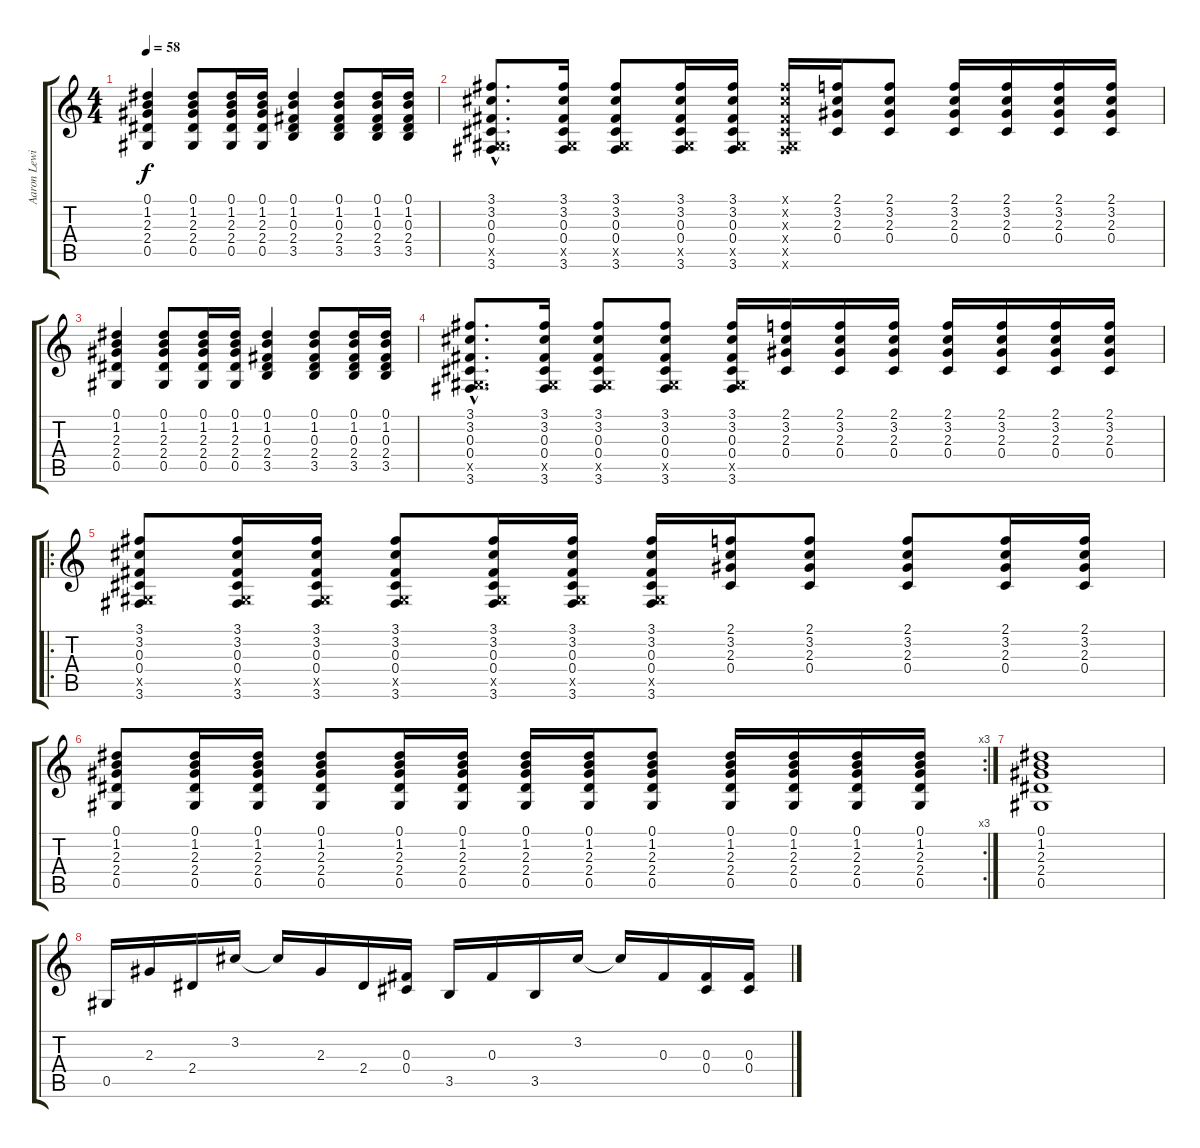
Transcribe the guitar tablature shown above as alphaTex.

\track ("Aaron Lewis (Acoustic Guitar)" "Aaron Lewi") {instrument acousticguitarnylon}
\staff {score tabs}
\tuning (Eb4 Bb3 Gb3 Db3 Ab2 Eb2) {hide}
\ts (4 4)
\tempo 58
\clef g2
\ks c
(0.1 1.2 2.3 2.4 0.5).4{dy f} (0.1 1.2 2.3 2.4 0.5).8 (0.1 1.2 2.3 2.4 0.5).16 (0.1 1.2 2.3 2.4 0.5).16 (0.1 1.2 0.3 2.4 3.5).4 (0.1 1.2 0.3 2.4 3.5).8 (0.1 1.2 0.3 2.4 3.5).16 (0.1 1.2 0.3 2.4 3.5).16 |
(3.1{hac} 3.2{hac} 0.3{hac} 0.4{hac} 0.5{hac x} 3.6{hac}).8{d} (3.1 3.2 0.3 0.4 0.5{x} 3.6).16 (3.1 3.2 0.3 0.4 0.5{x} 3.6).8 (3.1 3.2 0.3 0.4 0.5{x} 3.6).16 (3.1 3.2 0.3 0.4 0.5{x} 3.6).16 (3.1{x} 3.2{x} 0.3{x} 0.4{x} 0.5{x} 3.6{x}).16 (2.1 3.2 2.3 0.4).16 (2.1 3.2 2.3 0.4).8 (2.1 3.2 2.3 0.4).16 (2.1 3.2 2.3 0.4).16 (2.1 3.2 2.3 0.4).16 (2.1 3.2 2.3 0.4).16 |
(0.1 1.2 2.3 2.4 0.5).4 (0.1 1.2 2.3 2.4 0.5).8 (0.1 1.2 2.3 2.4 0.5).16 (0.1 1.2 2.3 2.4 0.5).16 (0.1 1.2 0.3 2.4 3.5).4 (0.1 1.2 0.3 2.4 3.5).8 (0.1 1.2 0.3 2.4 3.5).16 (0.1 1.2 0.3 2.4 3.5).16 |
(3.1{hac} 3.2{hac} 0.3{hac} 0.4{hac} 0.5{hac x} 3.6{hac}).8{d} (3.1 3.2 0.3 0.4 0.5{x} 3.6).16 (3.1 3.2 0.3 0.4 0.5{x} 3.6).8 (3.1 3.2 0.3 0.4 0.5{x} 3.6).8 (3.1 3.2 0.3 0.4 0.5{x} 3.6).16 (2.1 3.2 2.3 0.4).16 (2.1 3.2 2.3 0.4).16 (2.1 3.2 2.3 0.4).16 (2.1 3.2 2.3 0.4).16 (2.1 3.2 2.3 0.4).16 (2.1 3.2 2.3 0.4).16 (2.1 3.2 2.3 0.4).16 |
\ro
(3.1 3.2 0.3 0.4 0.5{x} 3.6).8 (3.1 3.2 0.3 0.4 0.5{x} 3.6).16 (3.1 3.2 0.3 0.4 0.5{x} 3.6).16 (3.1 3.2 0.3 0.4 0.5{x} 3.6).8 (3.1 3.2 0.3 0.4 0.5{x} 3.6).16 (3.1 3.2 0.3 0.4 0.5{x} 3.6).16 (3.1 3.2 0.3 0.4 0.5{x} 3.6).16 (2.1 3.2 2.3 0.4).16 (2.1 3.2 2.3 0.4).8 (2.1 3.2 2.3 0.4).8 (2.1 3.2 2.3 0.4).16 (2.1 3.2 2.3 0.4).16 |
\rc 3
(0.1 1.2 2.3 2.4 0.5).8 (0.1 1.2 2.3 2.4 0.5).16 (0.1 1.2 2.3 2.4 0.5).16 (0.1 1.2 2.3 2.4 0.5).8 (0.1 1.2 2.3 2.4 0.5).16 (0.1 1.2 2.3 2.4 0.5).16 (0.1 1.2 2.3 2.4 0.5).16 (0.1 1.2 2.3 2.4 0.5).16 (0.1 1.2 2.3 2.4 0.5).8 (0.1 1.2 2.3 2.4 0.5).16 (0.1 1.2 2.3 2.4 0.5).16 (0.1 1.2 2.3 2.4 0.5).16 (0.1 1.2 2.3 2.4 0.5).16 |
(0.1 1.2 2.3 2.4 0.5).1 |
0.5.16 2.3.16 2.4.16 3.2.16 3.2{t}.16 2.3.16 2.4.16 (0.3 0.4).16 3.5.16 0.3.16 3.5.16 3.2.16 3.2{t}.16 0.3.16 (0.3 0.4).16 (0.3 0.4).16
